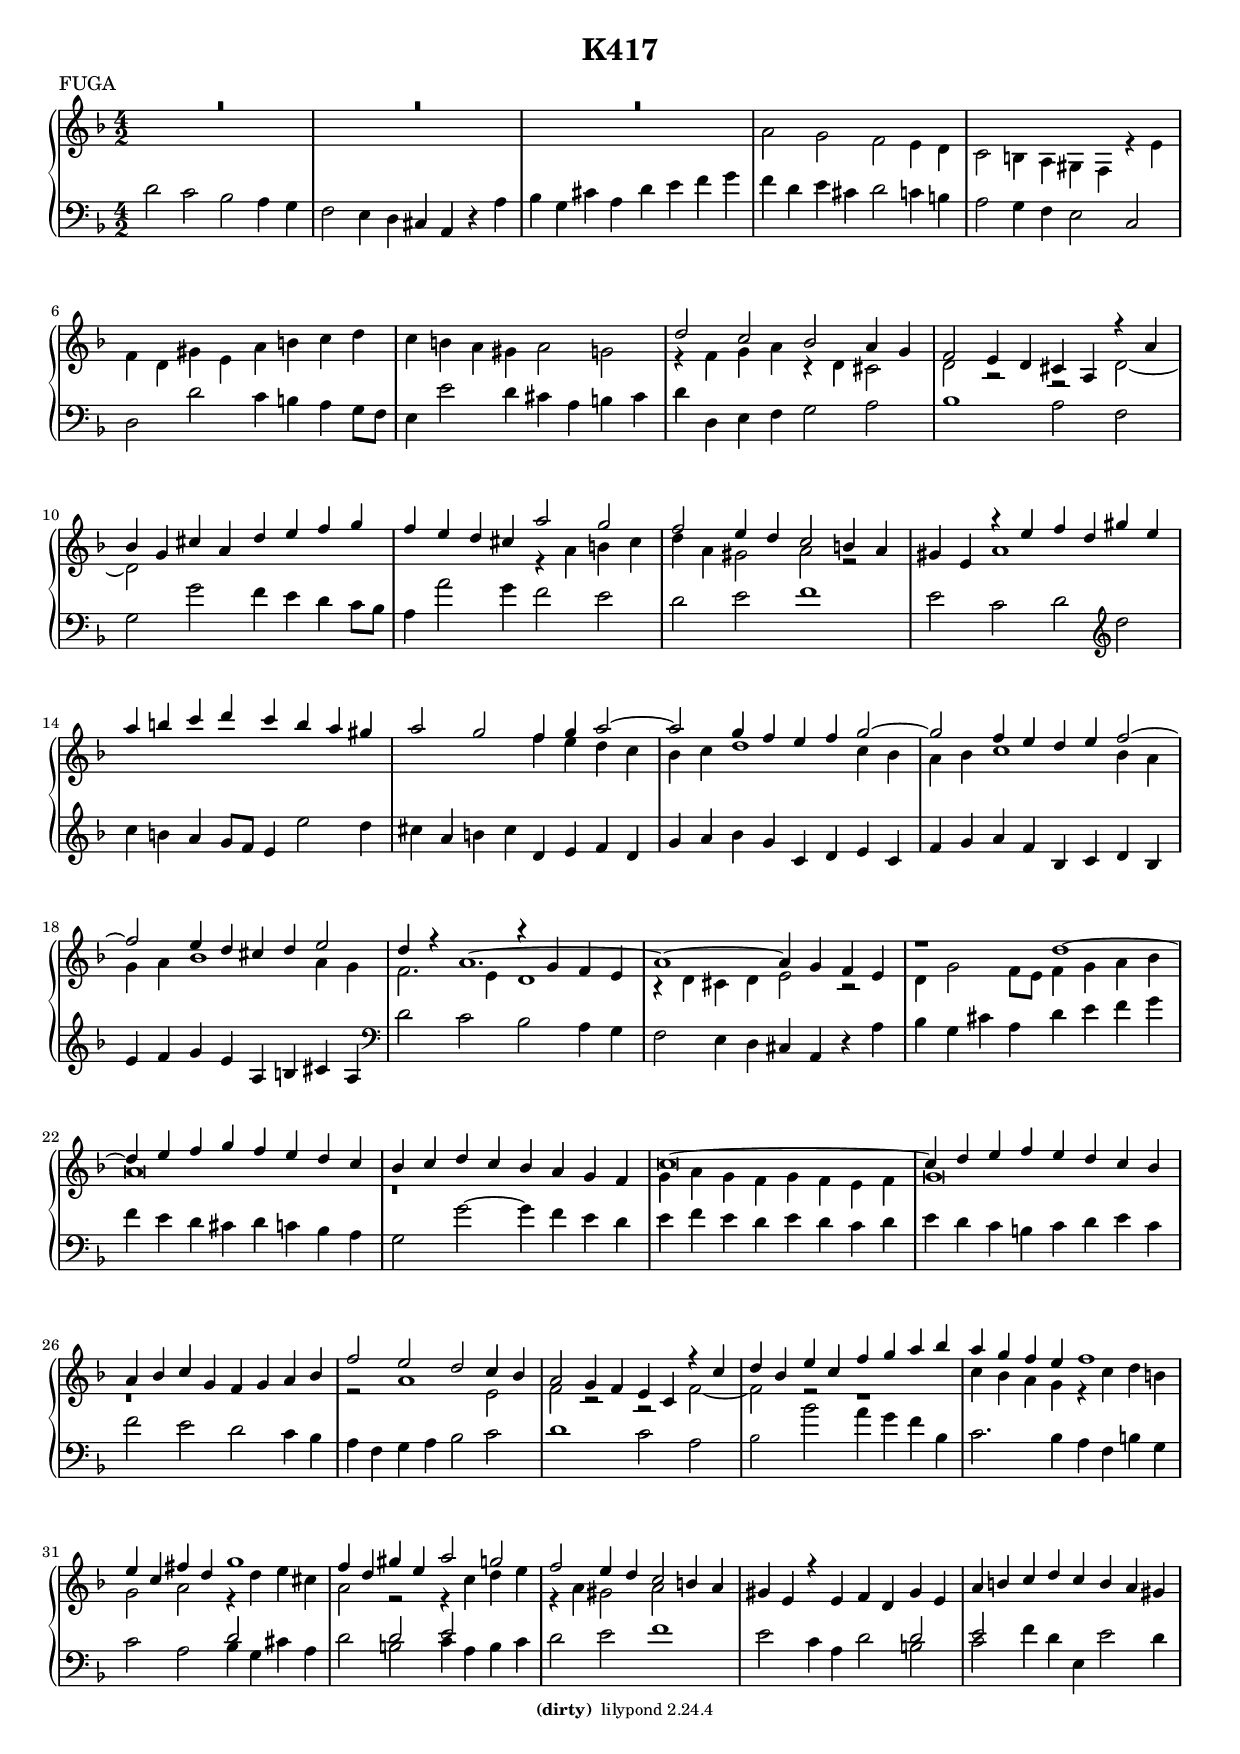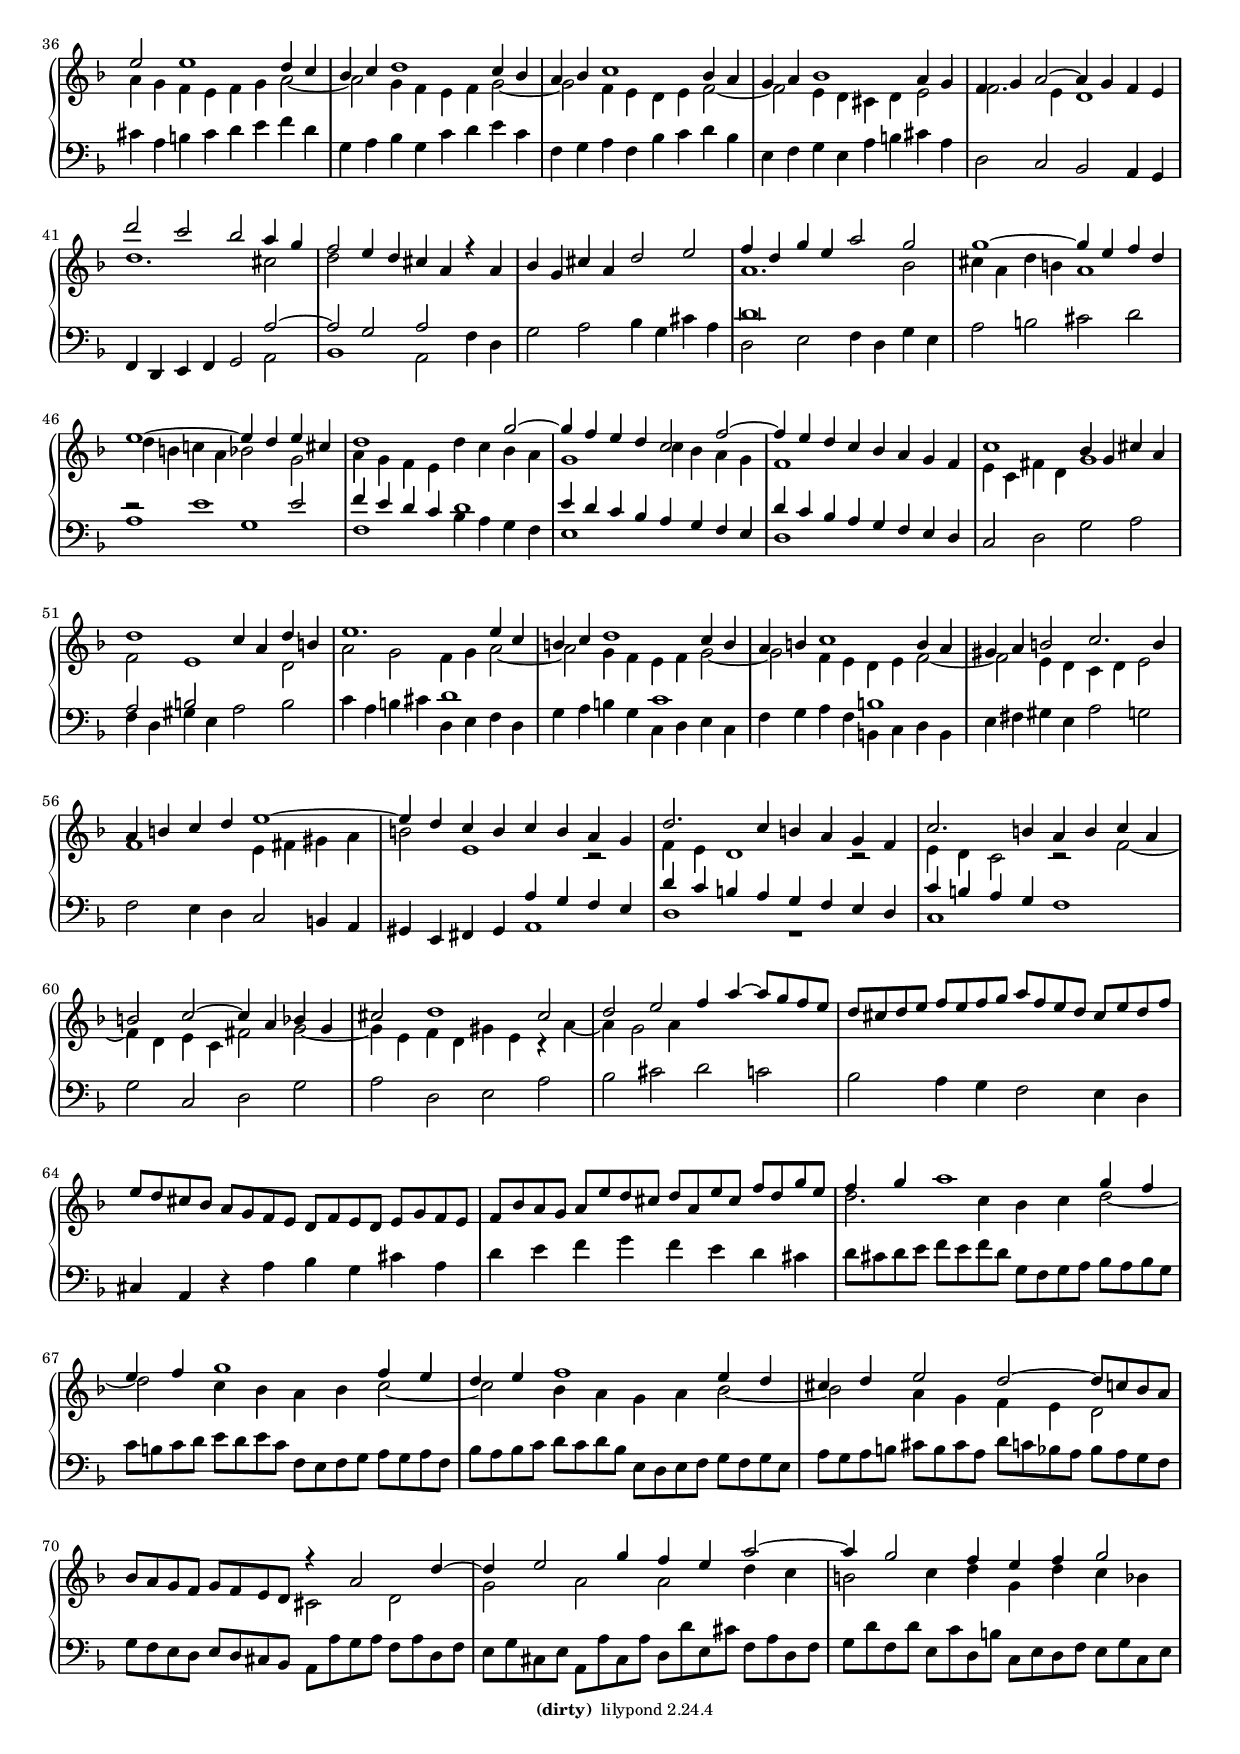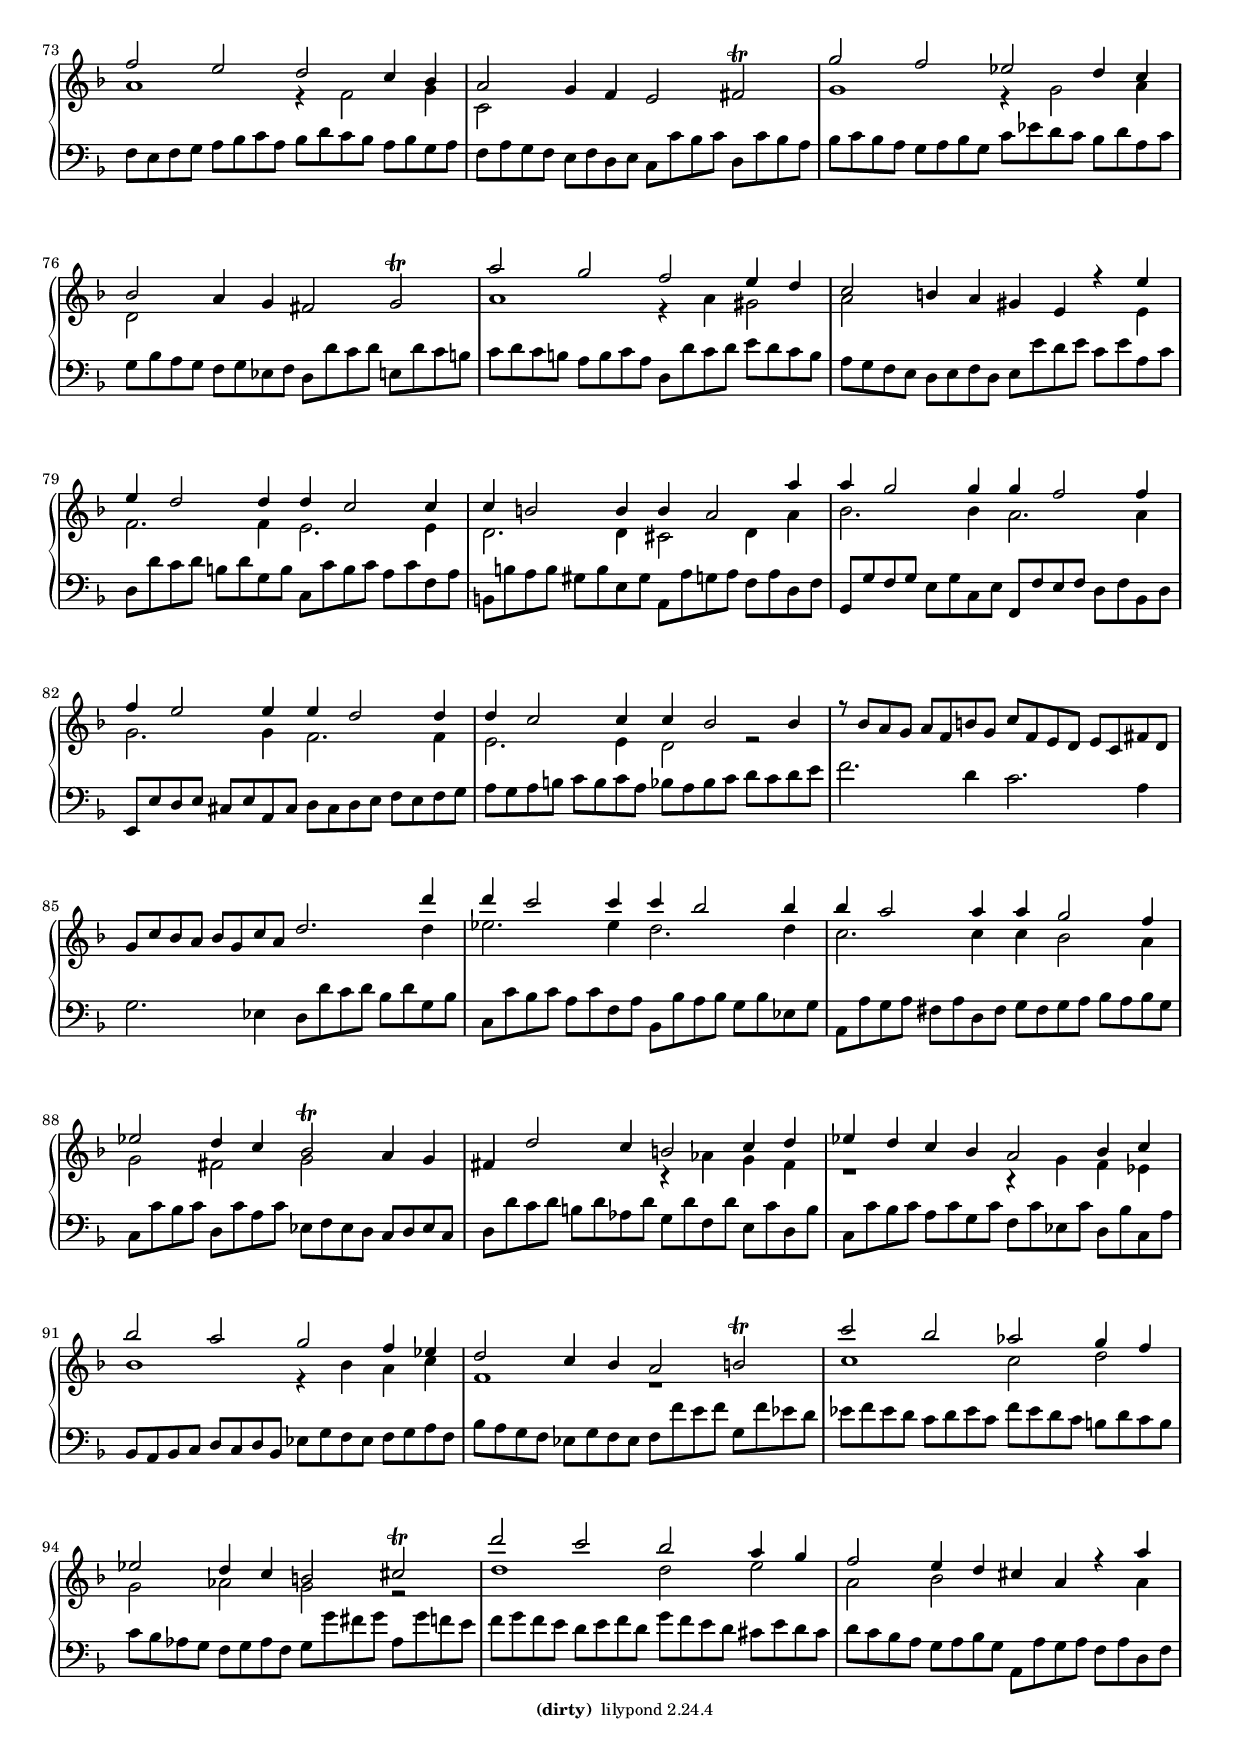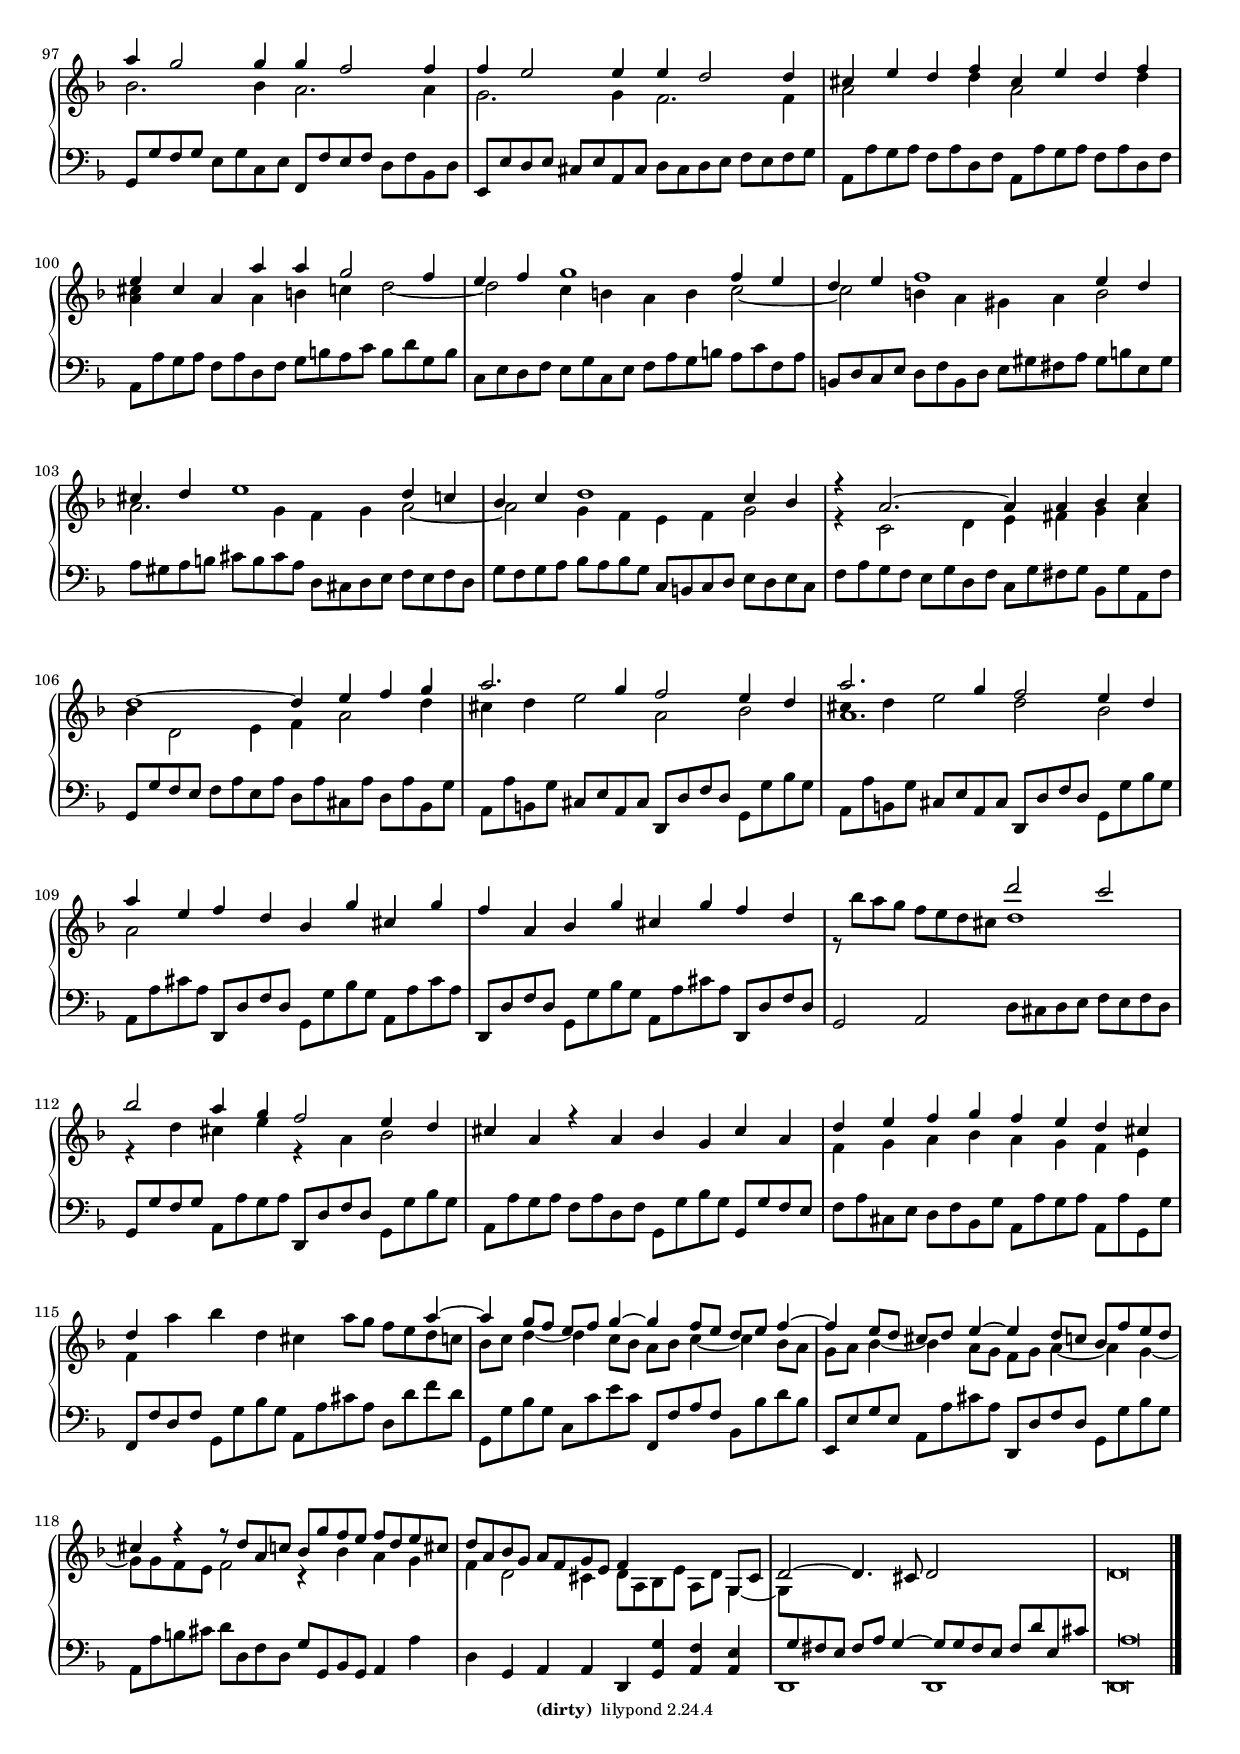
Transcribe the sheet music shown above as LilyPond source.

\version "2.16.2"

\include "../../tagline.ily"
\version "2.16.2"

%sujet = 
%-\tweak #'extra-offset #'(0 . -4.5) 
%-\tweak #'layer #-1
% ^\markup { \with-color #(rgb-color 0.75 0.75 0.75) \filled-box #'(-3 . 3) #'(-3 . 3) #0 }

%sujet = -"[S]"

sujet = {}

\header {
  title = "K417"
  meter = "FUGA"
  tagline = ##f
}

tempoMark = {
  \once \override Score.RehearsalMark #'self-alignment-X = #LEFT
  \once \override Score.RehearsalMark #'break-align-symbols = #'(time-signature key-signature)
  \once \override Staff.TimeSignature #'break-align-anchor-alignment = #LEFT
  \mark \markup "Allegro moderato"
}

global = {
  %\tempoMark
  \key d \minor
}

rightOne = \relative c'' {
  \global

  R1 R1 R1 | s1 s1 s1 s1 | d4 \sujet c bes a8 g | f4 e8 d cis a r a' | bes g cis a d e f g |
  f e d cis a'4 \sujet g | f e8 d c4 b8 a | gis e r e' f d gis e | a b c d c b a gis |
  a4 g f8 g a4 ~ | a g8 f e f g4 ~ | g f8 e d e f4 ~ | f e8 d cis d e4 | d8 r a2. ~ |
  a2 ~ a8 g f e | r2 d' ~ | d8 e f g f e d c | bes c d c bes a g f | c'1 ~ |

  c8 d e f e d c bes | a bes c g f g a bes | f'4 \sujet e d c8 bes | a4 g8 f e c r c' |
  d bes e c f g a bes | a g f e f2 | e8 c fis d g2 | f8 d gis e a4 \sujet g | f e8 d c4 b8 a |
  gis e r e f d gis e | a b c d c b a gis | e'4 e2 d8 c | bes c d2 c8 bes |
  a bes c2 bes8 a | g a bes2 a8 g | f g a4 ~ a8 g f e | d''4 \sujet c bes a8 g |

  f4 e8 d cis a r a | bes g cis a d4 e | f8 d g e a4 g | g2 ~ g8 e f d |
  e2 ~ e8 d e cis | d2 s4 g ~ | g8 f e d c4 f ~ | f8 e d c bes a g f | c'2 bes8 g cis a |
  d2 c8 a d b | e2. e8 c | b c d2 c8 b | a b c2 b8 a | gis a b4 c4. b8 | a b c d e2 ~ |
  e8 d c b c b a g | d'4. c8 b a g f | c'4. b8 a b c a | b4 c ~ c8 a bes g | cis4 d2 cis4 |

  d e f8 a ~ a16 g f e | d cis d e f e f g a f e d cis e d f |
  e d cis bes a g f e d f e d e g f e | f bes a g a e' d cis d a e' cis f d g e |
  f8 g a2 g8 f | e f g2 f8 e | d e f2 e8 d | cis d e4 d ~ d16 c bes a |
  bes a g f g f e d r8 a'4 d8 ~ | d e4 g8 f e a4 ~ | a8 g4 f8 e f g4 | f \sujet e d c8 bes |
  a4 g8 f e4 fis4-\trill | g' \sujet f ees d8 c | bes4 a8 g fis4 g4-\trill | a' \sujet g f e8 d |
  
  c4 b8 a gis e r e'-\tag #'longo ~ | 
  e d4 d8-\tag #'longo ~ d c4 c8-\tag #'longo ~ | 
  c b4 b8-\tag #'longo ~ b a4 a'8-\tag #'longo ~ | 
  a g4 g8-\tag #'longo ~ g f4 f8-\tag #'longo ~ | 
  f e4 e8-\tag #'longo ~ e d4 d8-\tag #'longo ~ | 
  d c4 c8-\tag #'longo ~ c bes4 bes8 | 
  r16 bes a g a f b g c f, e d e c fis d |
  g c bes a bes g c a d4. d'8-\tag #'longo ~ | 
  d c4 c8-\tag #'longo ~ c bes4 bes8-\tag #'longo ~ | 
  bes a4 a8-\tag #'longo ~ a g4 f8 |

  ees4 d8 c bes4-\trill a8 g | fis d'4 c8 b4 c8 d | ees d c bes a4 bes8 c | bes'4 \sujet a g f8 ees |
  d4 c8 bes a4 b-\trill | c' \sujet bes aes g8 f | ees4 d8 c b4 cis-\trill | d' \sujet c bes a8 g |
  f4 e8 d cis a r a'8-\tag #'longo ~ | a g4 g8-\tag #'longo ~ g f4 f8-\tag #'longo ~ | 
  f e4 e8-\tag #'longo ~ e d4 d8 | cis e d f cis e d f |
  e cis a a'-\tag #'longo ~ a g4 f8 | e f g2 f8 e | d e f2 e8 d | cis d e2 d8 c | bes c d2 c8 bes |

  r a4. ~ a8 a bes c | d2 ~ d8 e f g | a4. g8 f4 e8 d | << { a'4. g8 f4 } \\ { a,2. } >> e'8 d |
  a'8 e f d bes g' cis, g' | f a, bes g' cis, g' f d | s2 d'4 \sujet c | bes a8 g f4 e8 d |
  cis a r8 a bes g cis a | d e f g f e d cis | d s2. a'8 ~ | a g16 f e f g8 ~ g f16 e d e f8 ~ |
  f e16 d cis d e8 ~ e d16 c bes f' e d | cis8 r r16 d a c bes g' f e f d e cis |
  d a bes g a f g e f8 s4 g,16 cis | d4 ~ d8. cis16 d4 s | d1 \bar "|."
}

rightTwo = \relative c'' {
  \global

  s1 s1 s1 | a4 \sujet g f e8 d | c4 b8 a gis f r e' | f d gis e a b c d | c b a gis a4 g |
  r8 f g a r d, cis4 | d r r d ~ | d s s2 | s r8 a' b cis | d a gis4 a r | s a2 s4 |
  s1 | s2 f'8 e d c | bes c d2 c8 bes | a bes c2 bes8 a | g a bes2 a8 g |
  f4. e8 << { r8 g f e } \\ {d2 } >> | r8 d cis d e4 r | d8 g4 f16 e f8 g a bes |

  a1 | r | g8 a g f g f e f | g1 | r | r4 a2 e4 | f r r f ~ | f r r2 |
  c'8 bes a g r c d b | 
  
  \tag #'longo  { g4 a d,8 d' e cis | a4 d, e8 c' d e | r a, gis4 a2 | }
  \tag #'urtext { g4 a r8 d e cis | a4 r r8 c d e | r a, gis4 a4 s | }
  
  s1 | s1 | a8 g f e f g a4 ~ | a g8 f e f g4 ~ | g f8 e d e f4 ~ | f e8 d cis d e4 |
  f4. e8 d2 | d'2. cis4 | d  s2. | s1 | a2. bes4 | cis8 a d b a2 | 
  
  \tag #'longo  { d8 b cis a bes4 g | }
  \tag #'urtext { d'8 b c! a bes4 g | }

  a8 g f e d' c bes a | g2 c8 bes a g | f2 s | e8 c fis d g2 | f4 e2 d4 |
  a' g f8 g a4 ~ | a4 g8 f e f g4 ~ | g  f8 e d e f4 ~ |
  f e8 d c d e4 | f2 e8 fis gis a | b4 e,2 r4 | f8 e d2 r4 | e8 d c4 r f ~ |
  f8 d e c fis4 g ~ | g8 e f d gis e r a ~ | a g4 a8  s2 | s1*3 | d4. c8 bes c d4 ~ |

  d c8 bes a bes c4 ~ | c bes8 a g a bes4 ~ | bes a8 g f e d4 | s2 cis4 d | g a a d8 c |
  b4 c8 d g, d' c bes | a2 r8 f4 g8 | c,4 s2. | g'2 r8 g4 a8 | d,4 s2. | a'2 r8 a gis4 |
  a s2 s8 e | f4. f8 e4. e8 | d4. d8 cis4 d8 a' | bes4. bes8 a4. a8 | g4. g8 f4. f8 |
  e4. e8 d4 r | s1 | s2. s8 d' | ees4. ees8 d4. d8 | 
  \tag #'longo  { c4. c8 bes4. a8 | }
  \tag #'urtext { c4. c8 c8 bes4 a8 | }
  
  g4 fis g s | s2 r8 aes g fis | r2 r8 g f ees | bes'2 r8 bes a c | f,2 r | c' c4 d | g, aes g r |
  d'2 d4 e | a, bes s s8 a | bes4. bes8 a4. a8 | g4. g8 f4. f8 | 
  \tag #'longo  { a4. d8 a4. d8 | }
  \tag #'urtext { a4 s8 d a4 s8 d | }
  <a cis> s4 a8 b c d4 ~ | d c8 b a b c4 ~ | c b8 a gis a b4-\tag #'longo ~ | 
  \tag #'longo { b a8 } \tag #'urtext { a4. } g8 f g a4 ~ |
  a g8 f e f g4 | r8 c,4 d8 e fis g a | bes d,4 e8 f a4 d8 | cis d e4 a, bes |

  %<< { a2. s4 } \\ { cis8 d e4 d bes } >> | 
  cis8 d e4 d bes |
  \tag #'longo { s1 s1 | } \tag #'urtext { a4 s2. s1 | }
  r16 bes' a g f e d cis d2 |
  r8 d cis e r a, bes4 | s1 | f8 g a bes a g f e | f a' bes d, cis a'16 g f e d c |
  bes c d8 ~ d c16 bes a bes c8 ~ c bes16 a | g a bes8 ~ bes a16 g f g a8 ~ a g ~ |
  g16 g f e f4 r8 bes a g | f d4 cis8  d16 a bes e a, d g,8 ~ |
  g16 \change Staff = "left" \voiceThree g fis e fis a g8 ~ g16 g fis e fis d' e, cis' |
  a1 \bar "|."
}

left = \relative c' {
  \global

  d4 \sujet

  c bes a8 g |
  f4 e8 d cis a r a' | bes g cis a d e f g | f d e cis d4 c8 b |
  a4 g8 f e4 c | d d'c8 b a g16 f | e8 e'4 d8 cis a b cis | d d, e f g4 a | bes2 a4 f |
  g g' f8 e d c16 bes | a8 a'4 g8 f4 e | d e f2 | e4 c d \clef treble d' |
  c8 b a g16 f e8 e'4 d8 | cis8 a b cis d, e f d | g a bes g c, d e c | f g a f bes, c d bes | 
  e f g e a, b cis a | \clef bass d4 \sujet c bes a8 g | f4 e8 d cis a r a' |
  bes g cis a d e f g | f e d cis d c bes a | g4 g' ~ g8 f e d | e f e d e d c d |
  e d c b c d e c | f4 \sujet e d c8 bes | a f g a bes4 c | d2 c4 a | 

  \tag #'longo { bes4 bes' a8 g f e | }
  \tag #'urtext { \tiny bes4 \normalsize bes' a8 g f bes, | }
  c4. bes8 a f b g | 
  \tag #'longo  { c4 a bes8 g cis a | d4 b c8 a b c | }
  \tag #'urtext { c4 a << { d } \\ { bes8 g } >> cis a | d4 << { d4 e} \\ { b c8 a } >> b c | }
  
  d4 e f2 | e4 c8 a d4 << d \\ b >> |
  << e \\ c >> f8 d e, e'4 d8 | cis a b cis d e f d | g, a bes g c d e c | f, g a f bes c d bes |
  e, f g e a b cis a | d,4 \sujet c bes a8 g | f d e f g4 << { a' ~ a g a } \\ { a, bes2 a4 } >> f'8 d |
  g4 a bes8 g cis a | << d1 \\ { d,4 e f8 d g e } >> | a4 b cis d |
  << { r4 e2 e4 } \\ { a,2 g } >> | << { f'8 e d c d2 } \\ { f,2 bes8 a g f } >> |
  << { e'8 d c bes a g f e } \\ { e2 } >> | << { d'8 c bes a g f e d } \\ { d2 } >> |

  c4 d g a | << { a4 b } \\ { f8 d gis e a4 b } >> | 
  \tag #'longo  { c8 a b c d,8 e f d | }
  \tag #'urtext { c'8 a b cis << { d2 } \\ { d,8 e f d } >> | }
  g a b g << { c2 } \\ { c,8 d e c } >> | f g a f << { b2 } \\ { b,8 c d b} >> |
  e fis gis e a4 \sujet g | f e8 d c4 b8 a | gis e fis gis << { a'8 g f e } \\ { a,2 } >> |
  << { d'8 c b a g f e d } \\ { d2 r } >> | << { c'8 b a g } \\ { c,2 } >> f | g4 c, d g |
  a d, e a | bes cis d \sujet c | bes a8 g f4 e8 d | cis a r a' bes g cis a | d e f g f e d cis |

  d16 cis d e f e f d g, f g a bes a bes g | c b c d e d e c f, e f g a g a f |
  bes a bes c d c d bes e, d e f g f g e | a g a b cis b cis a d c bes a bes a g f |
  g f e d e d cis bes a a' g a f a d, f | e g cis, e a, a' cis, a' d, d' e, cis' f, a d, f |
  g d' f, d' e, c' d, b' c, e d f e g c, e | f e f g a bes c a bes d c bes a bes g a |
  f a g f e f d e c c'bes c d, c' bes a | bes c bes a g a bes g c ees d c bes d a c |

  g bes a g f g ees f d d' c d e, d' c b | c d c b a b c a d, d' c d e d c b |
  a g f e d e f d e e' d e c e a, c | d, d' c d b d g, b c, c' b c a c f, a |
  b, b' a b gis b e, gis a, a' g a f a d, f | g, g' f g e g c, e f, f' e f d f bes, d |
  e, e' d e cis e a, cis d cis d e f e f g | a g a b c b c a bes a bes c d c d e |
  f4. d8 c4. a8 | g4. ees8 d16 d' c d bes d g, bes |

  c, c' bes c a c f, a bes, bes' a bes g bes ees, g | a, a' g a fis a d, fis g fis g a bes a bes g |
  c, c' bes c d, c' a c ees, f ees d c d ees c | 
  d d' c d b d aes d g, d' f, d' \tag #'longo ees, \tag #'urtext e c' d, b' |
  c, c' bes c a c g c f, c' ees, c' d, bes' c, a' | bes, a bes c d c d bes ees g f ees f g a f |
  bes a g f ees g f ees f f' e f g, f' ees d | ees f ees d c d ees c f ees d c b d c b |
  c bes aes g f g aes f g g' \tag #'longo f \tag #'urtext fis g aes, g' f e |
  f g f e d e f d g f e d cis e d cis |

  d c bes a g a bes g a, a' g a f a d, f | g, g' f g e g c, e f, f' e f d f bes, d |
  e, e' d e cis e a, cis d cis d e f e f g | a, a' g a f a d, f a, a' g a f a d, f |
  a, a' g a f a d, f g b a c b d g, b | c, e d f e g c, e f a g b a c f, a |
  b, d c e d f b, d e gis fis a gis b e, gis | a gis a b cis b cis a d, cis d e f e f d |
  g f g a bes a bes g c, b c d e d e c | f a g f e g d f c g' fis g bes, g' a, fis' |

  g, g' f e f a e a d, a' cis, a' d, a' bes, g' | a, a' b, g' cis, e a, cis d, d' f d g, g' bes g |
  a, a' b, g' cis, e a, cis d, d' f d g, g' bes g | a, a' cis a d,, d' f d g, g' bes g a, a' cis a |
  d,, d' f d g, g' bes g a, a' cis a d,, d' f d | g,4 a d16 cis d e f e f d |
  g, g' f g a, a' g a d,, d' f d g, g' bes g | a, a' g a f a d, f g, g' bes g g, g' f e |

  f a cis, e d f bes, g' a, a' g a a, a' g, g' | f, f' d f g, g' bes g a, a' cis a d, d' f d |
  g,, g' bes g c, c' e c f,, f' a f bes, bes' d bes | e,, e' g e a, a' cis a d,, d' f d g, g' bes g |
  a, a' b cis d d, f d g g, bes g a8 a' | d, g, a a d, <g g'> <a f'> <a e'> |
  d,2 d | d1 \bar "|."
}


#(set-global-staff-size 16.7)

\paper {
  #(set-paper-size "a4")
  print-page-number = ##f
  between-system-padding = #0.1
  between-system-space = #0.1
  ragged-last-bottom = ##f
  ragged-bottom = ##f
  oddFooterMarkup = \gitTagline
  evenFooterMarkup = \gitTagline
}

\score {
  \new PianoStaff <<
    \time 4/2
    \new Staff = "right" {
      << 
         { \shiftDurations #-1 #0 \keepWithTag #'urtext \rightOne } 
         \\ 
         { \shiftDurations #-1 #0 \keepWithTag #'urtext \rightTwo } 
      >>
    }
    \new Staff = "left" { 
      \clef bass \shiftDurations #-1 #0 \keepWithTag #'urtext \left 
    }
  >>
  \layout { indent = 0 }
}
